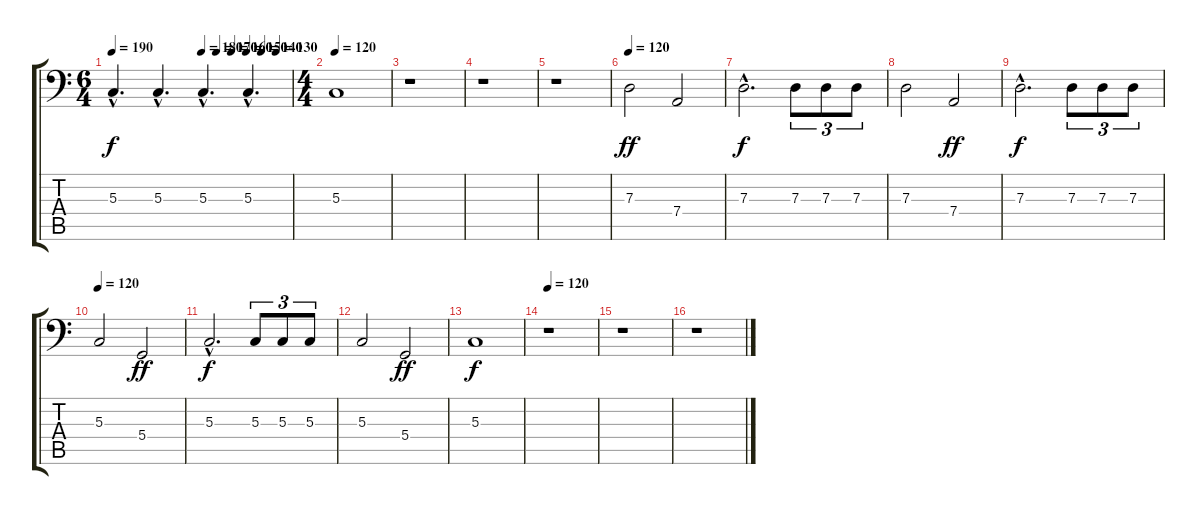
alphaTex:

\track "" {instrument timpani}
\staff {score tabs}
\tuning (E3 B2 G2 D2 A0 E0) {hide}
\ts (6 4)
\tempo 190
\tempo (180 0.5)
\tempo (170 0.5833333333333334)
\tempo (160 0.6666666666666666)
\tempo (150 0.75)
\tempo (140 0.8333333333333334)
\tempo (130 0.9166666666666666)
\clef f4
\ks c
5.3{hac}.4{d dy f} 5.3{hac}.4{d} 5.3{hac}.4{d} 5.3{hac}.4{d} |
\ts (4 4)
\tempo 120
5.3.1 |
r.1 |
r.1 |
r.1 |
\tempo 120
7.3.2{dy ff} 7.4.2 |
7.3{hac}.2{d dy f} 7.3.8{tu (3 2)} 7.3.8{tu (3 2)} 7.3.8{tu (3 2)} |
7.3.2 7.4.2{dy ff} |
7.3{hac}.2{d dy f} 7.3.8{tu (3 2)} 7.3.8{tu (3 2)} 7.3.8{tu (3 2)} |
\tempo 120
5.3.2 5.4.2{dy ff} |
5.3{hac}.2{d dy f} 5.3.8{tu (3 2)} 5.3.8{tu (3 2)} 5.3.8{tu (3 2)} |
5.3.2 5.4.2{dy ff} |
5.3.1{dy f} |
\tempo 120
r.1 |
r.1 |
r.1
